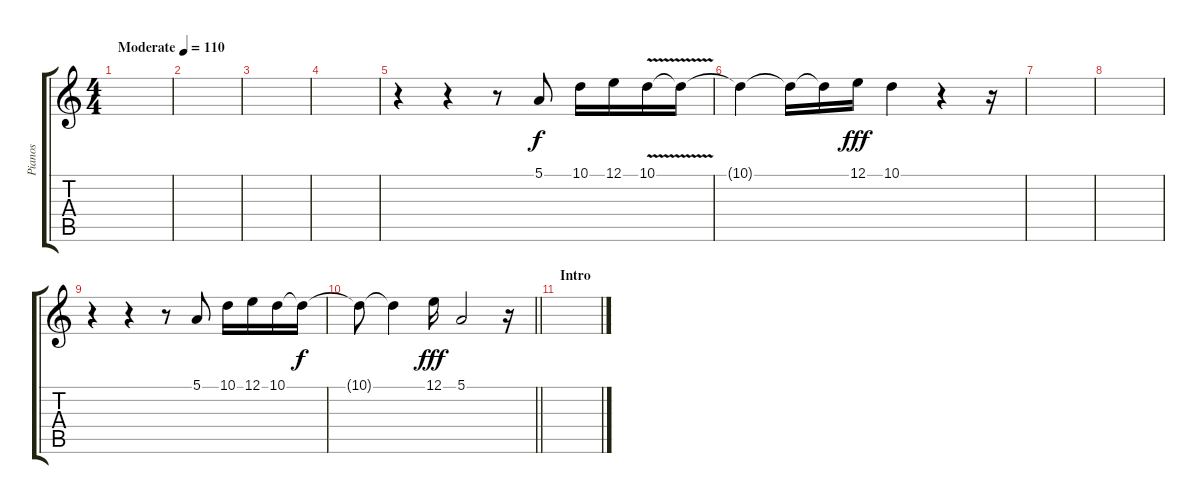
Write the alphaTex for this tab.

\track ("Pianos" "Pianos") {instrument panflute}
\staff {score tabs}
\tuning (E4 B3 G3 D3 A2 E2) {hide}
\ts (4 4)
\tempo (110 "Moderate")
\clef g2
\ks c
|
|
|
|
r.4 r.4 r.8 5.1.8 10.1.16 12.1.16 10.1{v}.16 10.1{t}.16{dy f} |
10.1{t}.4 10.1{t}.16 10.1{t}.16 12.1.16{dy fff} 10.1.4 r.4 r.16 |
|
|
r.4 r.4 r.8 5.1.8 10.1.16 12.1.16 10.1.16 10.1{t}.16{dy f} |
\barLineRight lightlight
10.1{t}.8 10.1{t}.4 12.1.16{dy fff} 5.1.2 r.16 |
\section ("" "Intro")
